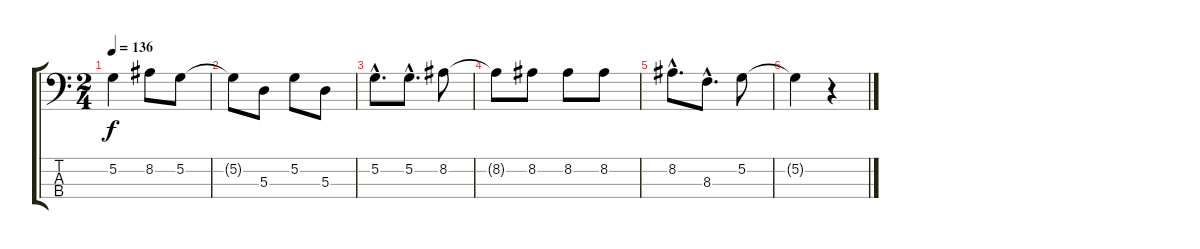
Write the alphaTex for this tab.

\track "" {instrument electricbassfinger}
\staff {score tabs}
\tuning (G2 D2 A1 E1) {hide}
\ts (2 4)
\tempo 136
\clef f4
\ks c
5.2.4{dy f} 8.2.8 5.2.8 |
5.2{t}.8 5.3.8 5.2.8 5.3.8 |
5.2{hac}.8{d} 5.2{hac}.8{d} 8.2.8 |
8.2{t}.8 8.2.8 8.2.8 8.2.8 |
8.2{hac}.8{d} 8.3{hac}.8{d} 5.2.8 |
5.2{t}.4 r.4
